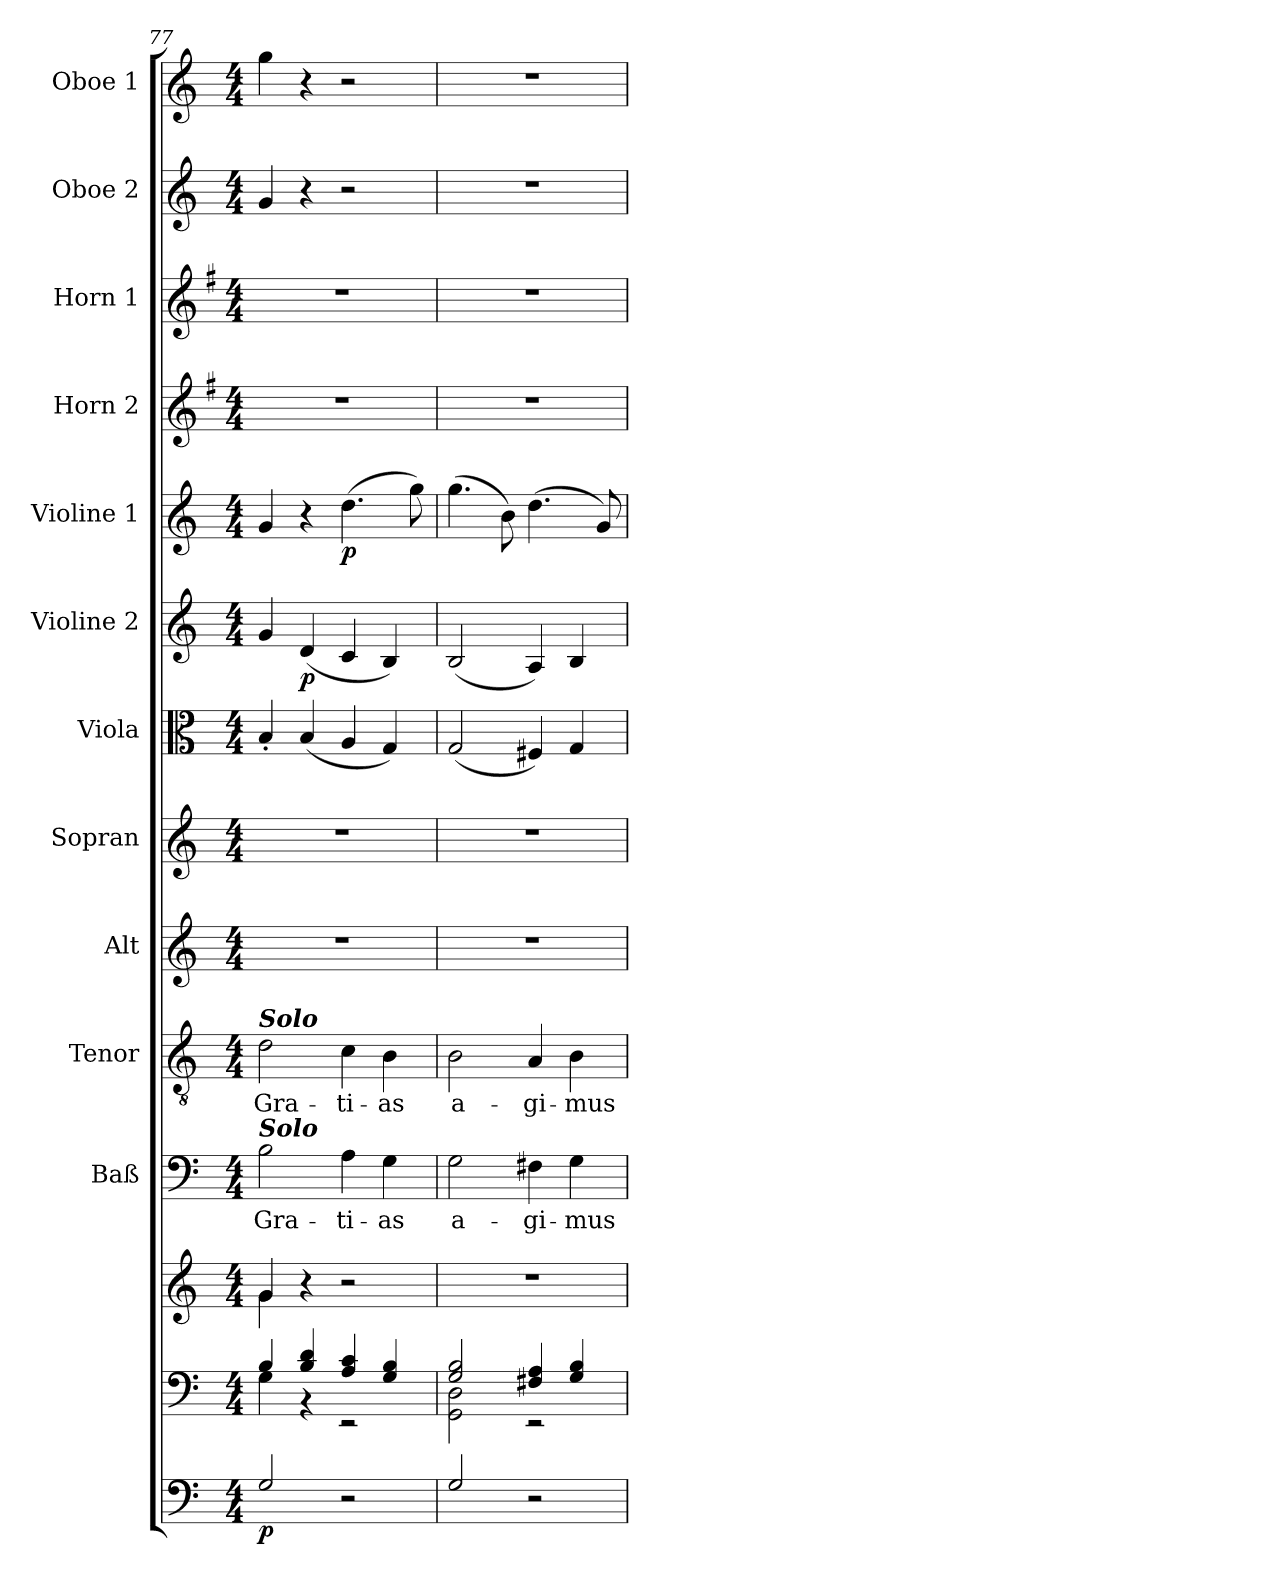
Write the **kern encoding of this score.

**kern	**dynam	**kern	**kern	**kern	**text	**kern	**text	**kern	**kern	**kern	**kern	**dynam	**kern	**dynam	**kern	**kern	**kern	**kern
*part13	*part13	*part12	*part12	*part11	*part11	*part10	*part10	*part9	*part8	*part7	*part6	*part6	*part5	*part5	*part4	*part3	*part2	*part1
*staff14	*staff14	*staff13	*staff12	*staff11	*staff11	*staff10	*staff10	*staff9	*staff8	*staff7	*staff6	*staff6	*staff5	*staff5	*staff4	*staff3	*staff2	*staff1
*	*	*	*	*I"Baß	*	*I"Tenor	*	*I"Alt	*I"Sopran	*I"Viola	*I"Violine 2	*	*I"Violine 1	*	*I"Horn 2	*I"Horn 1	*I"Oboe 2	*I"Oboe 1
*	*	*	*	*I'Baß	*	*I'Ten	*	*I'Alt	*I'Sop	*I'Vla.	*I'Vln. 2	*	*I'Vln. 1	*	*I'Hrn. 2	*I'Hrn. 1	*I'Ob. 2	*I'Ob. 1
*clefF4	*	*clefF4	*clefG2	*clefF4	*	*clefGv2	*	*clefG2	*clefG2	*clefC3	*clefG2	*	*clefG2	*	*clefG2	*clefG2	*clefG2	*clefG2
*ITrd7c12	*	*	*	*	*	*	*	*	*	*	*	*	*	*	*ITrd4c7	*ITrd4c7	*	*
*k[]	*	*k[]	*k[]	*k[]	*	*k[]	*	*k[]	*k[]	*k[]	*k[]	*	*k[]	*	*k[]	*k[]	*k[]	*k[]
*C:	*	*C:	*C:	*C:	*	*C:	*	*C:	*C:	*C:	*C:	*	*C:	*	*C:	*C:	*C:	*C:
*M4/4	*	*M4/4	*M4/4	*M4/4	*	*M4/4	*	*M4/4	*M4/4	*M4/4	*M4/4	*	*M4/4	*	*M4/4	*M4/4	*M4/4	*M4/4
=77	=77	=77	=77	=77	=77	=77	=77	=77	=77	=77	=77	=77	=77	=77	=77	=77	=77	=77
*	*	*^	*^	*	*	*	*	*	*	*	*	*	*	*	*	*	*	*
!	!	!	!	!	!	!	!	!LO:TX:a:Bi:t=Solo	!	!	!	!	!	!	!	!	!	!	!	!
!	!	!	!	!	!	!LO:TX:a:Bi:t=Solo	!	!	!	!	!	!	!	!	!	!	!	!	!	!
!	!LO:DY:b	!	!	!	!	!	!LO:LY:b	!	!LO:LY:b	!	!	!	!	!	!	!	!	!	!	!
2GG/	p	4B/	4G\	4g/	4g\	2B\	Gra-	2d\	Gra-	1r	1r	4B'</	4g/	.	4g/	.	1r	1r	4g/	4gg\
!	!	!	!	!	!	!	!	!	!	!	!	!	!	!LO:DY:b	!	!	!	!	!	!
.	.	4B/ 4d/	4rAA	4r	2.ryy	.	.	.	.	.	.	(<4B/	(<4d/	p	4r	.	.	.	4r	4r
!	!	!	!	!	!	!	!LO:LY:b	!	!LO:LY:b	!	!	!	!	!	!	!LO:DY:b	!	!	!	!
2r	.	4A/ 4c/	2rEE	2r	.	4A\	-ti-	4c\	-ti-	.	.	4A/	4c/	.	(>4.dd\	p	.	.	2r	2r
!	!	!	!	!	!	!	!LO:LY:b	!	!LO:LY:b	!	!	!	!	!	!	!	!	!	!	!
.	.	4G/ 4B/	.	.	.	4G\	-as	4B\	-as	.	.	4G/)	4B/)	.	.	.	.	.	.	.
.	.	.	.	.	.	.	.	.	.	.	.	.	.	.	8gg\)	.	.	.	.	.
*	*	*	*	*v	*v	*	*	*	*	*	*	*	*	*	*	*	*	*	*	*
=78	=78	=78	=78	=78	=78	=78	=78	=78	=78	=78	=78	=78	=78	=78	=78	=78	=78	=78	=78
!	!	!	!	!	!	!LO:LY:b	!	!LO:LY:b	!	!	!	!	!	!	!	!	!	!	!
2GG/	.	2G/ 2B/	2GG\ 2D\	1r	2G\	a-	2B\	a-	1r	1r	(<2G/	(<2B/	.	(>4.gg\	.	1r	1r	1r	1r
.	.	.	.	.	.	.	.	.	.	.	.	.	.	8b\)	.	.	.	.	.
!	!	!	!	!	!	!LO:LY:b	!	!LO:LY:b	!	!	!	!	!	!	!	!	!	!	!
2r	.	4F#X/ 4A/	2rEE	.	4F#X\	-gi-	4A/	-gi-	.	.	4F#X/)	4A/)	.	(>4.dd\	.	.	.	.	.
!	!	!	!	!	!	!LO:LY:b	!	!LO:LY:b	!	!	!	!	!	!	!	!	!	!	!
.	.	4G/ 4B/	.	.	4G\	-mus	4B\	-mus	.	.	4G/	4B/	.	.	.	.	.	.	.
.	.	.	.	.	.	.	.	.	.	.	.	.	.	8g/)	.	.	.	.	.
*	*	*v	*v	*	*	*	*	*	*	*	*	*	*	*	*	*	*	*	*
=	=	=	=	=	=	=	=	=	=	=	=	=	=	=	=	=	=	=
*-	*-	*-	*-	*-	*-	*-	*-	*-	*-	*-	*-	*-	*-	*-	*-	*-	*-	*-
